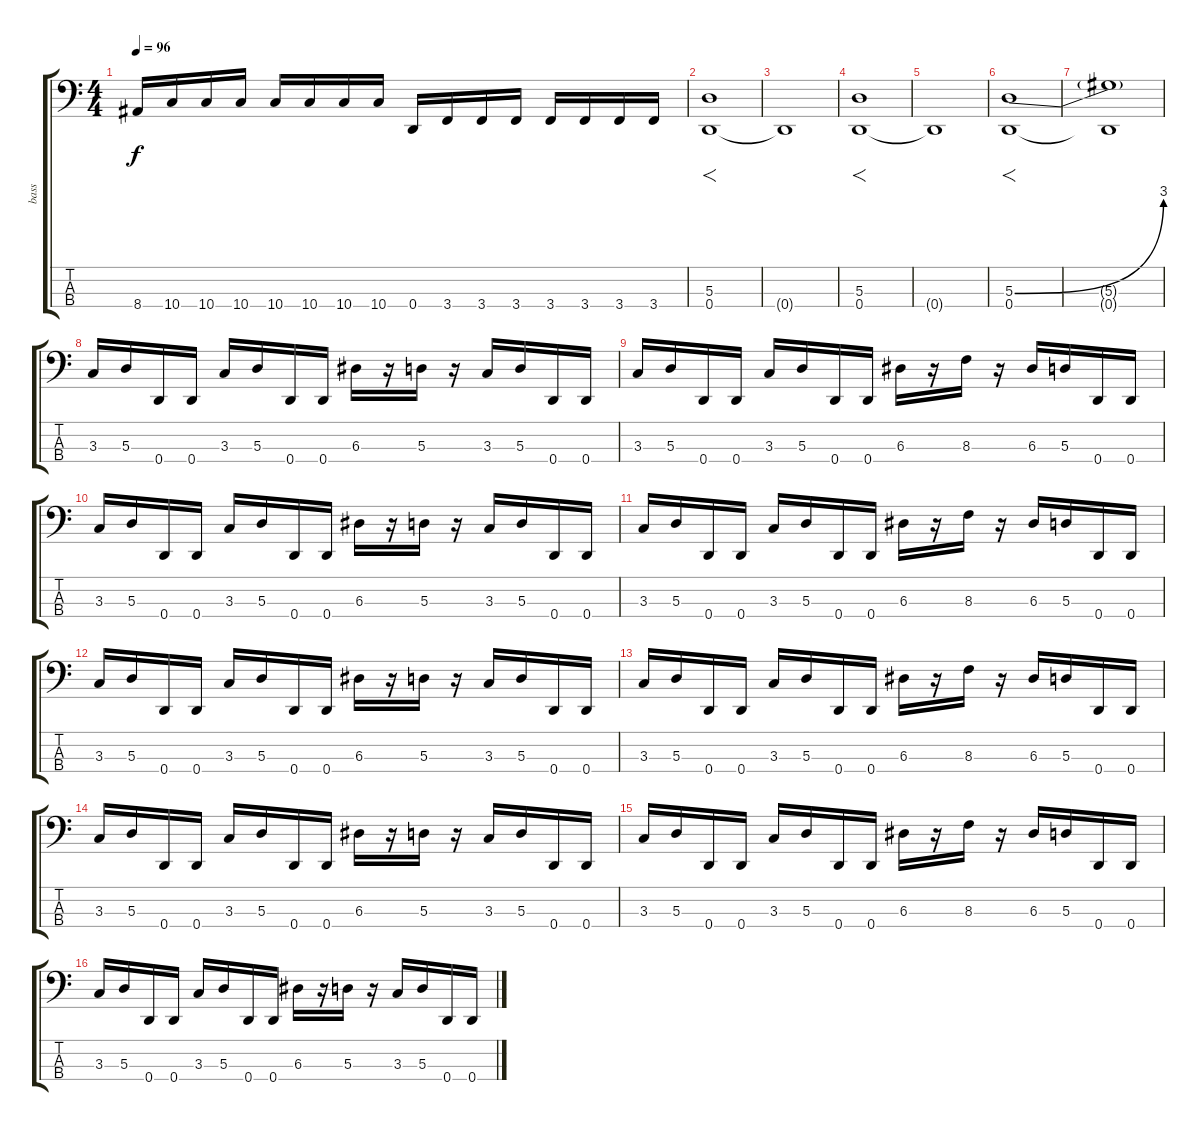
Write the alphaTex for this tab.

\track ("bass" "bass") {instrument electricbassfinger}
\staff {score tabs}
\tuning (G2 D2 A1 D1) {hide}
\ts (4 4)
\tempo 96
\clef f4
\ks c
8.4.16{dy f} 10.4.16 10.4.16 10.4.16 10.4.16 10.4.16 10.4.16 10.4.16 0.4.16 3.4.16 3.4.16 3.4.16 3.4.16 3.4.16 3.4.16 3.4.16 |
(5.3 0.4).1{f volume 12} |
0.4{t}.1 |
(5.3 0.4).1{f volume 12} |
0.4{t}.1 |
(5.3{be (bend 0 0 60 12)} 0.4).1{f volume 15} |
(5.3{t} 0.4{t}).1 |
3.3.16{volume 16} 5.3.16 0.4.16 0.4.16 3.3.16 5.3.16 0.4.16 0.4.16 6.3.16 r.16 5.3.16 r.16 3.3.16 5.3.16 0.4.16 0.4.16 |
3.3.16 5.3.16 0.4.16 0.4.16 3.3.16 5.3.16 0.4.16 0.4.16 6.3.16 r.16 8.3.16 r.16 6.3.16 5.3.16 0.4.16 0.4.16 |
3.3.16 5.3.16 0.4.16 0.4.16 3.3.16 5.3.16 0.4.16 0.4.16 6.3.16 r.16 5.3.16 r.16 3.3.16 5.3.16 0.4.16 0.4.16 |
3.3.16 5.3.16 0.4.16 0.4.16 3.3.16 5.3.16 0.4.16 0.4.16 6.3.16 r.16 8.3.16 r.16 6.3.16 5.3.16 0.4.16 0.4.16 |
3.3.16 5.3.16 0.4.16 0.4.16 3.3.16 5.3.16 0.4.16 0.4.16 6.3.16 r.16 5.3.16 r.16 3.3.16 5.3.16 0.4.16 0.4.16 |
3.3.16 5.3.16 0.4.16 0.4.16 3.3.16 5.3.16 0.4.16 0.4.16 6.3.16 r.16 8.3.16 r.16 6.3.16 5.3.16 0.4.16 0.4.16 |
3.3.16 5.3.16 0.4.16 0.4.16 3.3.16 5.3.16 0.4.16 0.4.16 6.3.16 r.16 5.3.16 r.16 3.3.16 5.3.16 0.4.16 0.4.16 |
3.3.16 5.3.16 0.4.16 0.4.16 3.3.16 5.3.16 0.4.16 0.4.16 6.3.16 r.16 8.3.16 r.16 6.3.16 5.3.16 0.4.16 0.4.16 |
3.3.16 5.3.16 0.4.16 0.4.16 3.3.16 5.3.16 0.4.16 0.4.16 6.3.16 r.16 5.3.16 r.16 3.3.16 5.3.16 0.4.16 0.4.16
